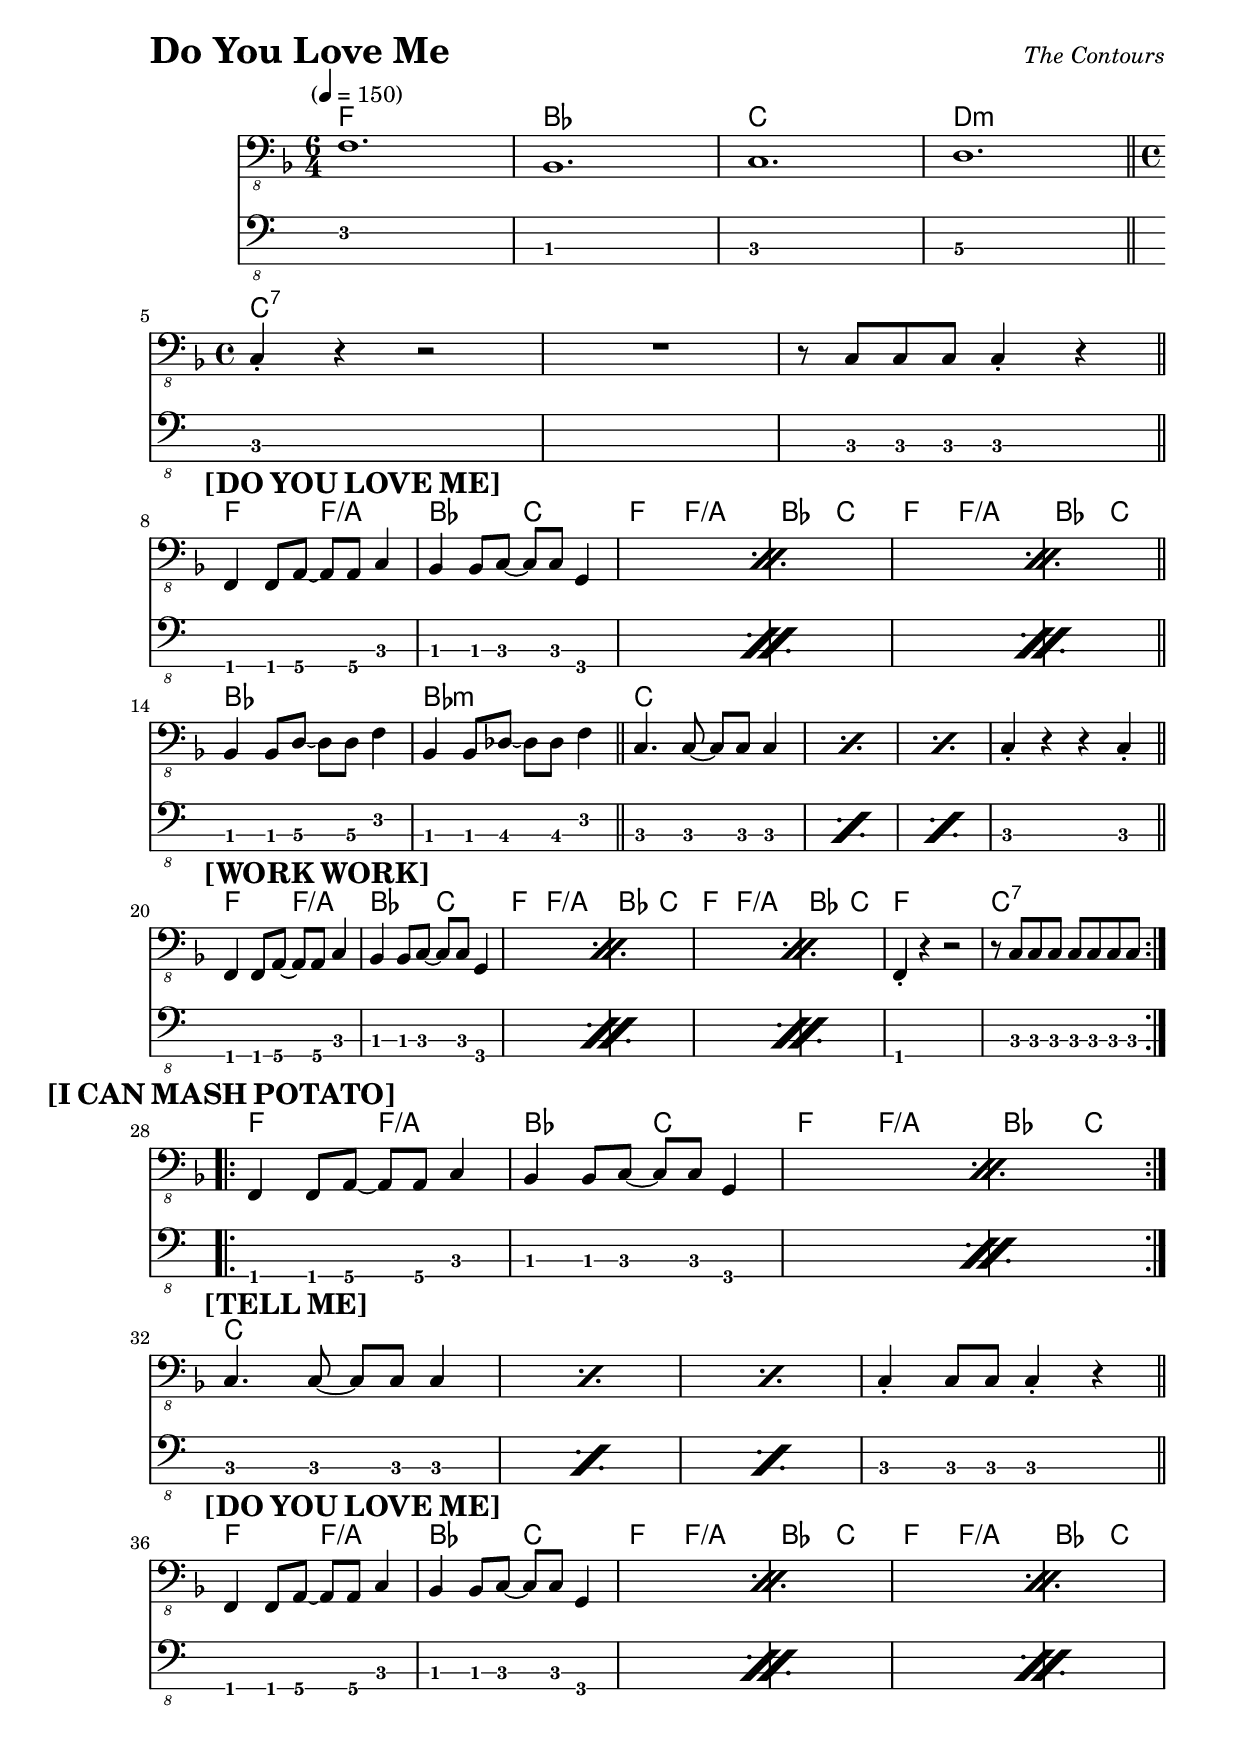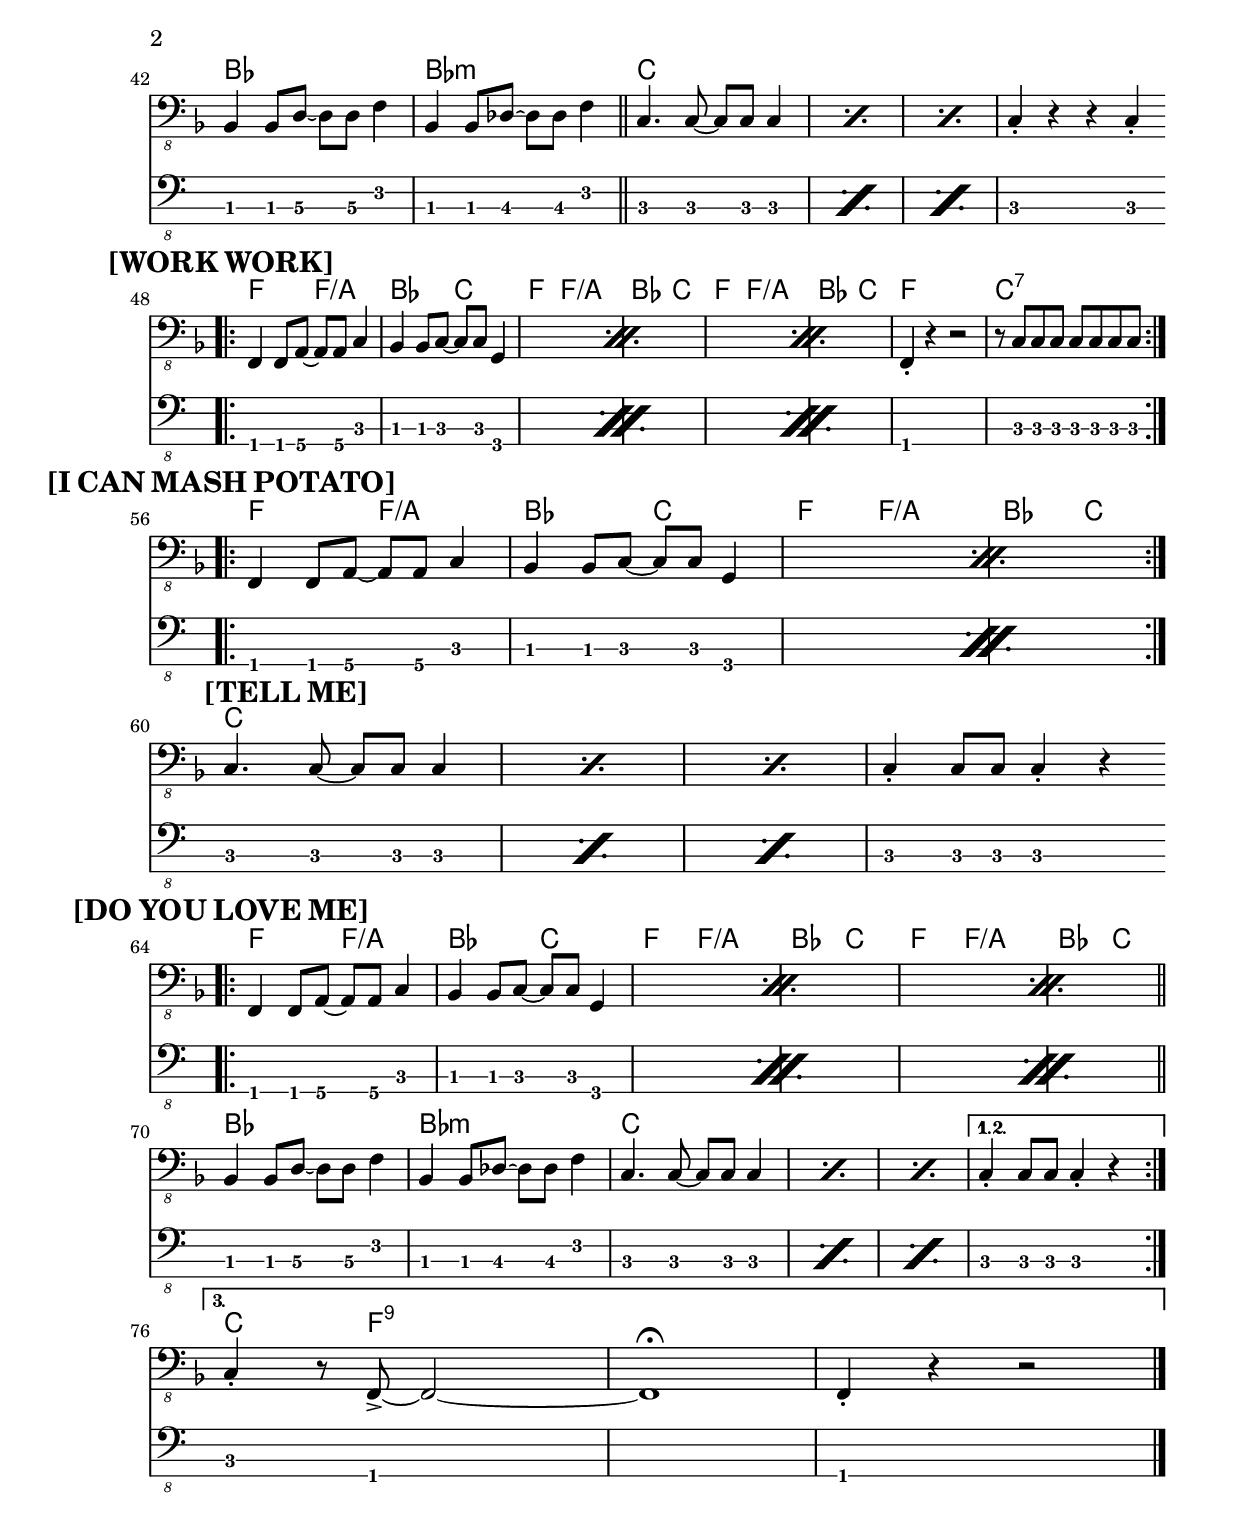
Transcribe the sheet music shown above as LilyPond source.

% LilyBin

\version "2.18.0"
\include "english.ly"

\header {
  piece = \markup { \fontsize #4 \bold "Do You Love Me" }
  opus = \markup { \italic "The Contours" }
}

\paper { 
  left-margin = 1.0 \in
  right-margin = 0.5 \in
}

mBreak = {
  %% \break
}

cBreak = { \break }

global = {
  \tempo "" 4 = 150
}

my_notes = \relative c {
  \clef "bass_8"
  \key f \major

  \time 6/4 
  f,1. | bf,1. | c1. | d1.\3 \bar "||"
  
  %% 5
  \break
  \time 4/4
  c4-. r4 r2 | R1 | r8 c8 c8 c8 c4-. r4 \bar "||"
  
  %% 8
  \barNumberCheck #8
  \break
  \mark \markup { \bold { [DO YOU LOVE ME] } }
  \repeat percent 3 { 
    f,4 f8 a8~\4 a8 a8\4 c4 | bf4 bf8 c8~ c8 c8 g4 | 
  }
  \bar "||"
  
  %% 13
  bf4 bf8 d8~\3 d8\3 d8\3 f4 | bf,4 bf8 df8~ df8 df8 f4 \bar "||"
  
  %% 16
  \repeat percent 3 { 
    c4. c8~ c8 c8 c4 | 
  }
  c4-. r4 r4 c4-. \bar "||"
  
  %% 20
  \barNumberCheck #20
  \break
  \mark \markup { \bold { [WORK WORK] } }
  \repeat percent 3 { 
    f,4 f8 a8~\4 a8 a8\4 c4 | bf4 bf8 c8~ c8 c8 g4 | 
  }
  f4-. r4 r2 | r8 c'8 c8 c8 c8 c8 c8 c8 \bar "||"
  
  %% 28
  \break
  \mark \markup { \bold { [I CAN MASH POTATO] } }
  \repeat volta 2 { 
    \bar ":..:"
    \repeat percent 2 {
      f,4 f8 a8~\4 a8 a8\4 c4 | bf4 bf8 c8~ c8 c8 g4 |
    }
  }
  
  %% 32
  \break
  \mark \markup { \bold { [TELL ME] } }
  \repeat percent 3 {
    c4. c8~ c8 c8 c4 | 
  }
  c4-. c8 c8 c4-. r4 \bar "||"
  
  %% 36
  \break
  \mark \markup { \bold { [DO YOU LOVE ME] } }
  \repeat percent 3 { 
    f,4 f8 a8~\4 a8 a8\4 c4 | bf4 bf8 c8~ c8 c8 g4 | 
  }
  bf4 bf8 d8~\3 d8\3 d8\3 f4 | bf,4 bf8 df8~ df8 df8 f4 \bar "||"
  
  %% 44
  \repeat percent 3 {
    c4. c8~ c8 c8 c4 | 
  }
  c4-. r4 r4 c4-. \bar "||"
  
  %% 48
  \break
  \mark \markup { \bold { [WORK WORK] } }
  \repeat volta 2 {
    \bar ".|:"
    \repeat percent 3 { 
      f,4 f8 a8~\4 a8 a8\4 c4 | bf4 bf8 c8~ c8 c8 g4 
    }
    f4-. r4 r2 | r8 c'8 c8 c8 c8 c8 c8 c8 |
  }
  
  %% 56
  \break
  \mark \markup { \bold { [I CAN MASH POTATO] } }
  \repeat volta 2 { 
    \bar ":..:"
    \repeat percent 2 { 
      f,4 f8 a8~\4 a8 a8\4 c4 | bf4 bf8 c8~ c8 c8 g4 | 
    }
  }
  
  %% 60
  \break
  \mark \markup { \bold { [TELL ME] } }
  \repeat percent 3 {
    c4. c8~ c8 c8 c4 |
  }
  c4-. c8 c8 c4-. r4 \bar "||"
  
  \break
  \mark \markup { \bold { [DO YOU LOVE ME] } }
  \repeat volta 3 {
    \bar ".|:"
    \repeat percent 3 { 
      f,4 f8 a8~\4 a8 a8\4 c4 | bf4 bf8 c8~ c8 c8 g4 | 
    }
    \bar "||" 
    \break
    bf4 bf8 d8~\3 d8\3 d8\3 f4 | bf,4 bf8 df8~ df8 df8 f4
    \repeat percent 3 { 
      c4. c8~ c8 c8 c4 |
    }
  } \alternative {
    { 
      c4-. c8 c8 c4-. r4 | 
    }
    { 
      \break c-. r8 f,8->~ f2~ | f1 \fermata | f4-. r4 r2 \bar "|."
    }
  }
}

my_chords = \chordmode {
  \set majorSevenSymbol = \markup { maj7 }
  
  \time 6/4
  f1. | bf1. | c1. | d1.:min |
  
  %% 5
  \time 4/4
  c1:7 | s1 | s1 |
  
  %% 8
  f2 f2/a | bf2 c2 | f2 f2/a | bf2 c2 | f2 f2/a | bf2 c2 |
  
  %% 14
  bf1 | bf1:min |
  
  %% 16
  c1 | s1 | s1 | s1 |
  
  %% 20
  f2 f2/a | bf2 c2 | f2 f2/a | bf2 c2 | f2 f2/a | bf2 c2 |
  
  %% 26
  f1 | c1:7 
  
  %% 28
  \repeat volta 2 { 
    f2 f2/a | bf2 c2 | f2 f2/a | bf2 c2 |
  }
  
  %% 32
  c1 | s1 | s1 | s1 |
  
  %% 36
  f2 f2/a | bf2 c2 | f2 f2/a | bf2 c2 | f2 f2/a | bf2 c2 |
  bf1 | bf1:min |

  %% 44
  c1 | s1 | s1 | s1 |
  
  %% 48
  \repeat volta 2 {
    f2 f2/a | bf2 c2 | f2 f2/a | bf2 c2 | f2 f2/a | bf2 c2 |
    f1 | c1:7   
  }
  
  %% 56
  \repeat volta 2 { 
    f2 f2/a | bf2 c2 | f2 f2/a | bf2 c2 |
  }
  
  %% 60
  c1 | s1 | s1 | s1 |
  
  %% 64
  \repeat volta 3 {
    f2 f2/a | bf2 c2 | f2 f2/a | bf2 c2 | f2 f2/a | bf2 c2 |
    bf1 | bf1:min |
    c1 | s1 | s1 |
  } \alternative {
    { s1 }
    { c4 s8 f4:9 s4 s8 | s1 | s1 | }
  }
  
}

ticktock = \drummode {
  \time 6/4
  \repeat unfold 4 {
    hiwoodblock 4 lowoodblock lowoodblock hiwoodblock lowoodblock lowoodblock
  }
  \time 4/4
  \repeat unfold 80 {
      hiwoodblock 4 lowoodblock lowoodblock lowoodblock
  }
}

my_music = <<
  \new ChordNames {
    \set ChordNames.midiInstrument = "percussive organ"
    \set ChordNames.midiMaximumVolume = #0.2
    \set chordChanges = ##t
    \global
    \my_chords
  }
  \new Staff {
    \set Staff.midiInstrument = #"electric bass (finger)"
    \set Staff.midiMinimumVolume = #0.7
    \set Staff.midiMaximumVolume = #0.95
    \global
    \my_notes
  }
  \tag #'scoreOnly
  \new TabStaff
    \with { stringTunings = #bass-tuning } 
  { 
    %%\set TabStaff.minimumFret = #3f
    %%\set TabStaff.restrainOpenStrings = ##t
    \global
    \my_notes
  }
  \tag #'midiOnly
  \new DrumStaff = TickTock <<
    \new DrumVoice = "ticktock" {
      \set DrumStaff.instrumentName = "TickTock"
      \set DrumStaff.midiMaximumVolume = #0.7
      \global
      \ticktock
    }
  >>
>>
  
\score {
  \removeWithTag #'midiOnly \my_music
  \layout {
    \context {
      \Score \override StringNumber #'stencil = ##f 
    }
  }
}
\score {
  \removeWithTag #'scoreOnly \unfoldRepeats \my_music
  \midi {}
}
